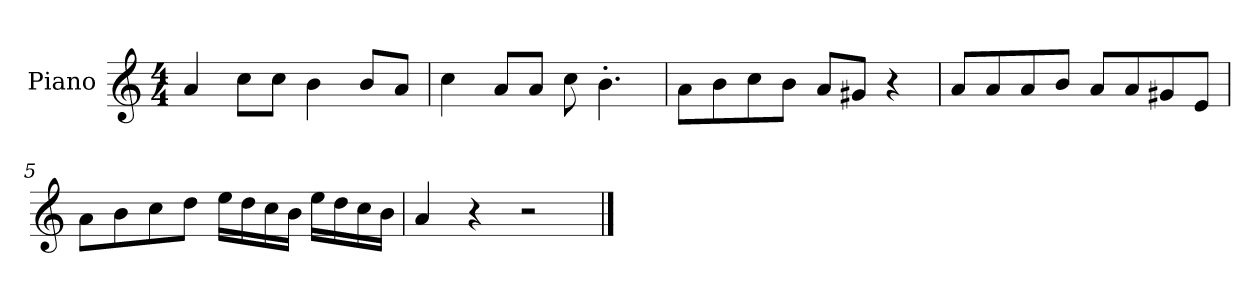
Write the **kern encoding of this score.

**kern
*part1
*staff1
*I"Piano
*I'P-no
*clefG2
*k[]
*M4/4
*MM90
=1
4a/
8cc\L
8cc\J
4b\
8b/L
8a/J
=2
4cc\
8a/L
8a/J
8cc\
4.b'\
=3
8a\L
8b\
8cc\
8b\J
8a/L
8g#X/J
4r
=4
8a/L
8a/
8a/
8b/J
8a/L
8a/
8g#X/
8e/J
=5
8a\L
8b\
8cc\
8dd\J
16ee\LL
16dd\
16cc\
16b\JJ
16ee\LL
16dd\
16cc\
16b\JJ
!!LO:LB:g=z
=6
4a/
4r
2r
==
*-
